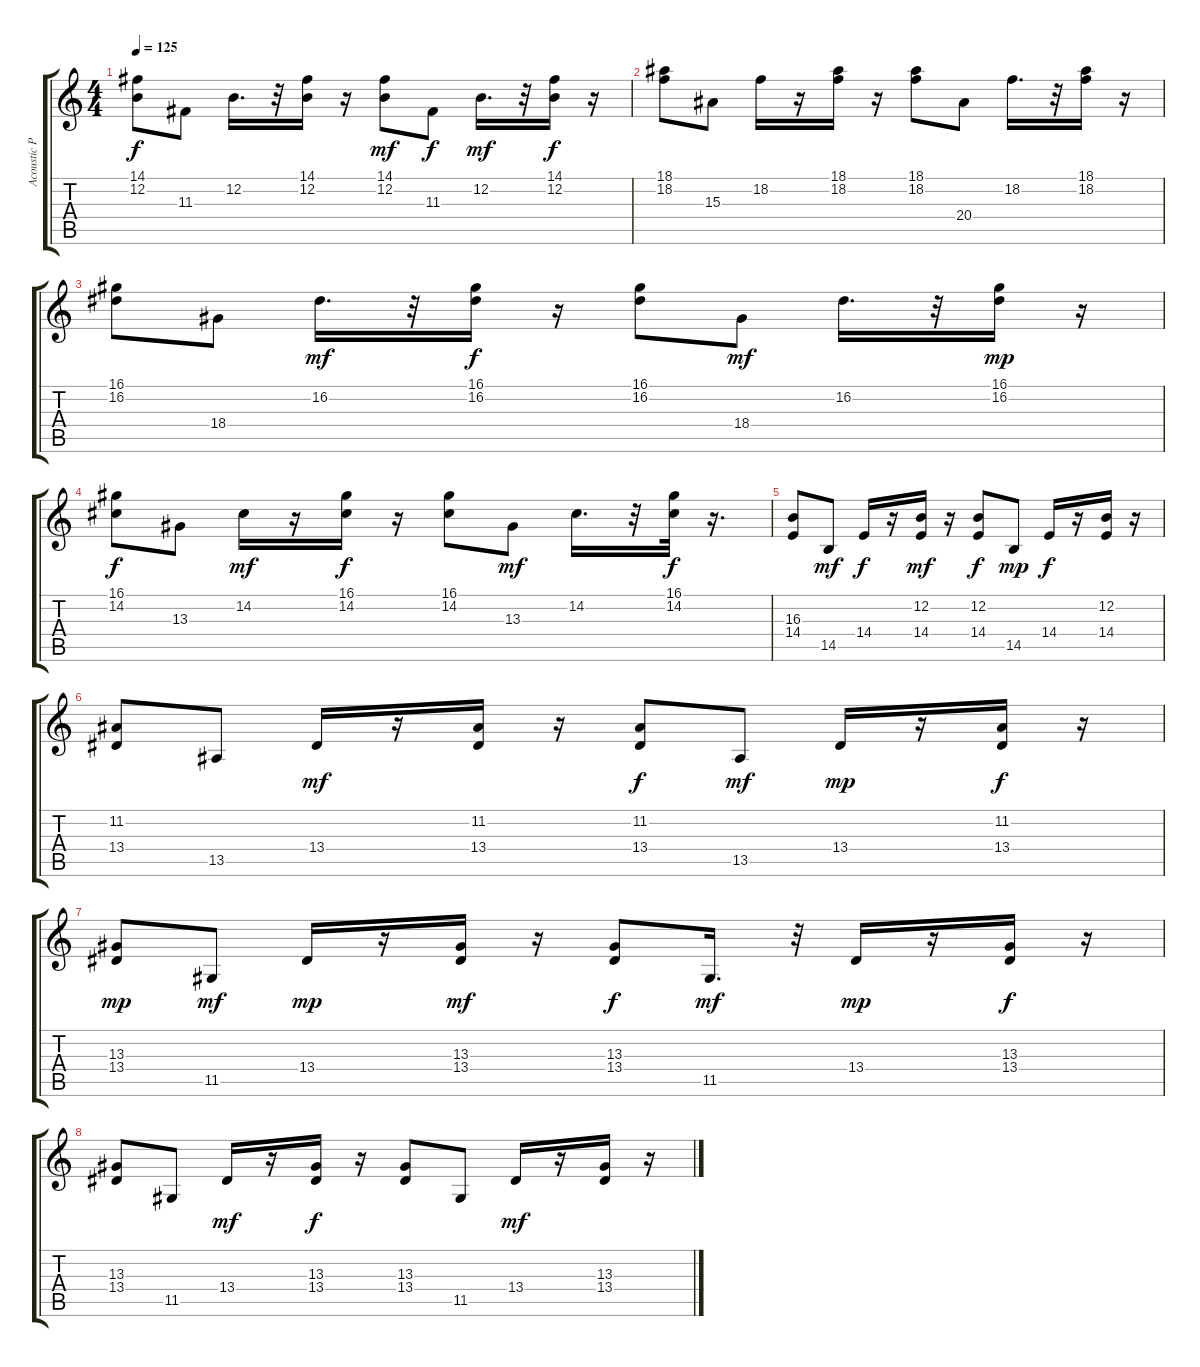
\track ("Acoustic Piano Right Hand" "Acoustic P") {instrument acousticgrandpiano}
\staff {score tabs}
\tuning (E4 B3 G3 D3 A2 E2) {hide}
\ts (4 4)
\tempo 125
\clef g2
\ks c
(14.1 12.2).8{dy f} 11.3.8 12.2.16{d} r.32 (14.1 12.2).16 r.16 (14.1 12.2).8{dy mf} 11.3.8{dy f} 12.2.16{d dy mf} r.32 (14.1 12.2).16{dy f} r.16 |
(18.1 18.2).8 15.3.8 18.2.16 r.16 (18.1 18.2).16 r.16 (18.1 18.2).8 20.4.8 18.2.16{d} r.32 (18.1 18.2).16 r.16 |
(16.1 16.2).8 18.4.8 16.2.16{d dy mf} r.32 (16.1 16.2).16{dy f} r.16 (16.1 16.2).8 18.4.8{dy mf} 16.2.16{d} r.32 (16.1 16.2).16{dy mp} r.16 |
(16.1 14.2).8{dy f} 13.3.8 14.2.16{dy mf} r.16 (16.1 14.2).16{dy f} r.16 (16.1 14.2).8 13.3.8{dy mf} 14.2.16{d} r.32 (16.1 14.2).32{dy f} r.16{d} |
(16.3 14.4).8 14.5.8{dy mf} 14.4.16{dy f} r.16 (12.2 14.4).16{dy mf} r.16 (12.2 14.4).8{dy f} 14.5.8{dy mp} 14.4.16{dy f} r.16 (12.2 14.4).16 r.16 |
(11.2 13.4).8 13.5.8 13.4.16{dy mf} r.16 (11.2 13.4).16 r.16 (11.2 13.4).8{dy f} 13.5.8{dy mf} 13.4.16{dy mp} r.16 (11.2 13.4).16{dy f} r.16 |
(13.3 13.4).8{dy mp} 11.5.8{dy mf} 13.4.16{dy mp} r.16 (13.3 13.4).16{dy mf} r.16 (13.3 13.4).8{dy f} 11.5.16{d dy mf} r.32 13.4.16{dy mp} r.16 (13.3 13.4).16{dy f} r.16 |
(13.3 13.4).8 11.5.8 13.4.16{dy mf} r.16 (13.3 13.4).16{dy f} r.16 (13.3 13.4).8 11.5.8 13.4.16{dy mf} r.16 (13.3 13.4).16 r.16
